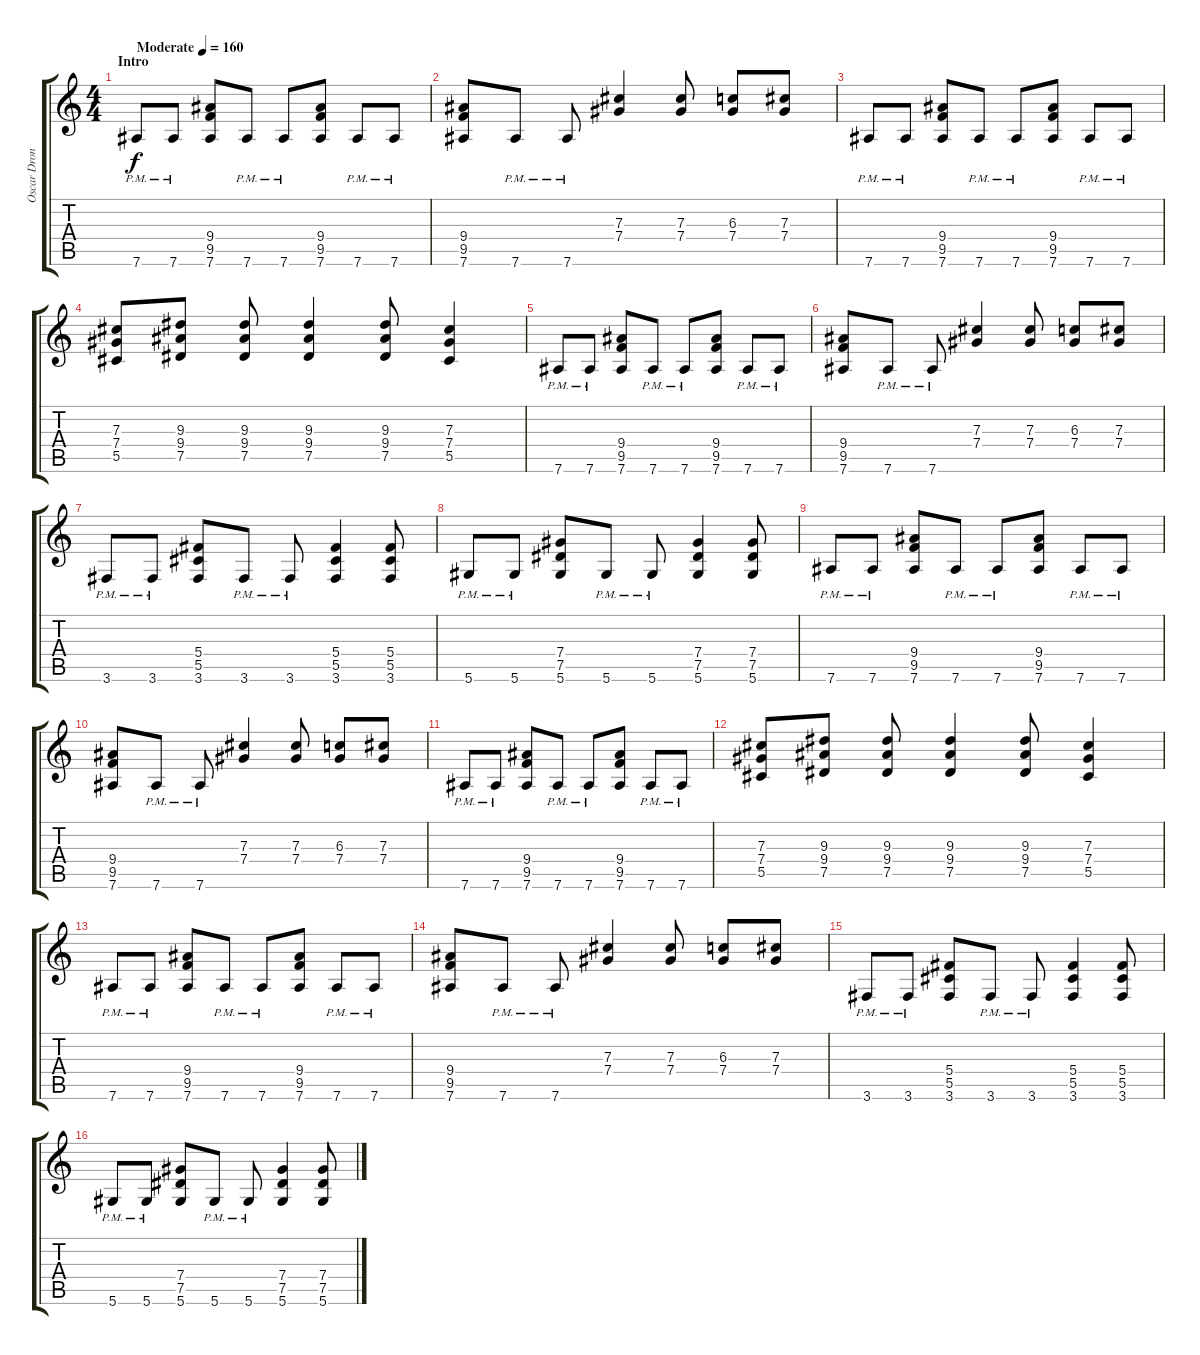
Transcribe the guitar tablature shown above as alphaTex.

\track ("Oscar Dronjak" "Oscar Dron") {instrument distortionguitar}
\staff {score tabs}
\tuning (Eb4 Bb3 Gb3 Db3 Ab2 Eb2) {hide}
\ts (4 4)
\section ("" "Intro")
\tempo (160 "Moderate")
\clef g2
\ks c
7.6{pm}.8{dy f instrument distortionguitar} 7.6{pm}.8 (9.4 9.5 7.6).8 7.6{pm}.8 7.6{pm}.8 (9.4 9.5 7.6).8 7.6{pm}.8 7.6{pm}.8 |
(9.4 9.5 7.6).8 7.6{pm}.8 7.6{pm}.8 (7.3 7.4).4 (7.3 7.4).8 (6.3 7.4).8 (7.3 7.4).8 |
7.6{pm}.8 7.6{pm}.8 (9.4 9.5 7.6).8 7.6{pm}.8 7.6{pm}.8 (9.4 9.5 7.6).8 7.6{pm}.8 7.6{pm}.8 |
(7.3 7.4 5.5).8 (9.3 9.4 7.5).8 (9.3 9.4 7.5).8 (9.3 9.4 7.5).4 (9.3 9.4 7.5).8 (7.3 7.4 5.5).4 |
7.6{pm}.8 7.6{pm}.8 (9.4 9.5 7.6).8 7.6{pm}.8 7.6{pm}.8 (9.4 9.5 7.6).8 7.6{pm}.8 7.6{pm}.8 |
(9.4 9.5 7.6).8 7.6{pm}.8 7.6{pm}.8 (7.3 7.4).4 (7.3 7.4).8 (6.3 7.4).8 (7.3 7.4).8 |
3.6{pm}.8 3.6{pm}.8 (5.4 5.5 3.6).8 3.6{pm}.8 3.6{pm}.8 (5.4 5.5 3.6).4 (5.4 5.5 3.6).8 |
5.6{pm}.8 5.6{pm}.8 (7.4 7.5 5.6).8 5.6{pm}.8 5.6{pm}.8 (7.4 7.5 5.6).4 (7.4 7.5 5.6).8 |
7.6{pm}.8 7.6{pm}.8 (9.4 9.5 7.6).8 7.6{pm}.8 7.6{pm}.8 (9.4 9.5 7.6).8 7.6{pm}.8 7.6{pm}.8 |
(9.4 9.5 7.6).8 7.6{pm}.8 7.6{pm}.8 (7.3 7.4).4 (7.3 7.4).8 (6.3 7.4).8 (7.3 7.4).8 |
7.6{pm}.8 7.6{pm}.8 (9.4 9.5 7.6).8 7.6{pm}.8 7.6{pm}.8 (9.4 9.5 7.6).8 7.6{pm}.8 7.6{pm}.8 |
(7.3 7.4 5.5).8 (9.3 9.4 7.5).8 (9.3 9.4 7.5).8 (9.3 9.4 7.5).4 (9.3 9.4 7.5).8 (7.3 7.4 5.5).4 |
7.6{pm}.8 7.6{pm}.8 (9.4 9.5 7.6).8 7.6{pm}.8 7.6{pm}.8 (9.4 9.5 7.6).8 7.6{pm}.8 7.6{pm}.8 |
(9.4 9.5 7.6).8 7.6{pm}.8 7.6{pm}.8 (7.3 7.4).4 (7.3 7.4).8 (6.3 7.4).8 (7.3 7.4).8 |
3.6{pm}.8 3.6{pm}.8 (5.4 5.5 3.6).8 3.6{pm}.8 3.6{pm}.8 (5.4 5.5 3.6).4 (5.4 5.5 3.6).8 |
5.6{pm}.8 5.6{pm}.8 (7.4 7.5 5.6).8 5.6{pm}.8 5.6{pm}.8 (7.4 7.5 5.6).4 (7.4 7.5 5.6).8
